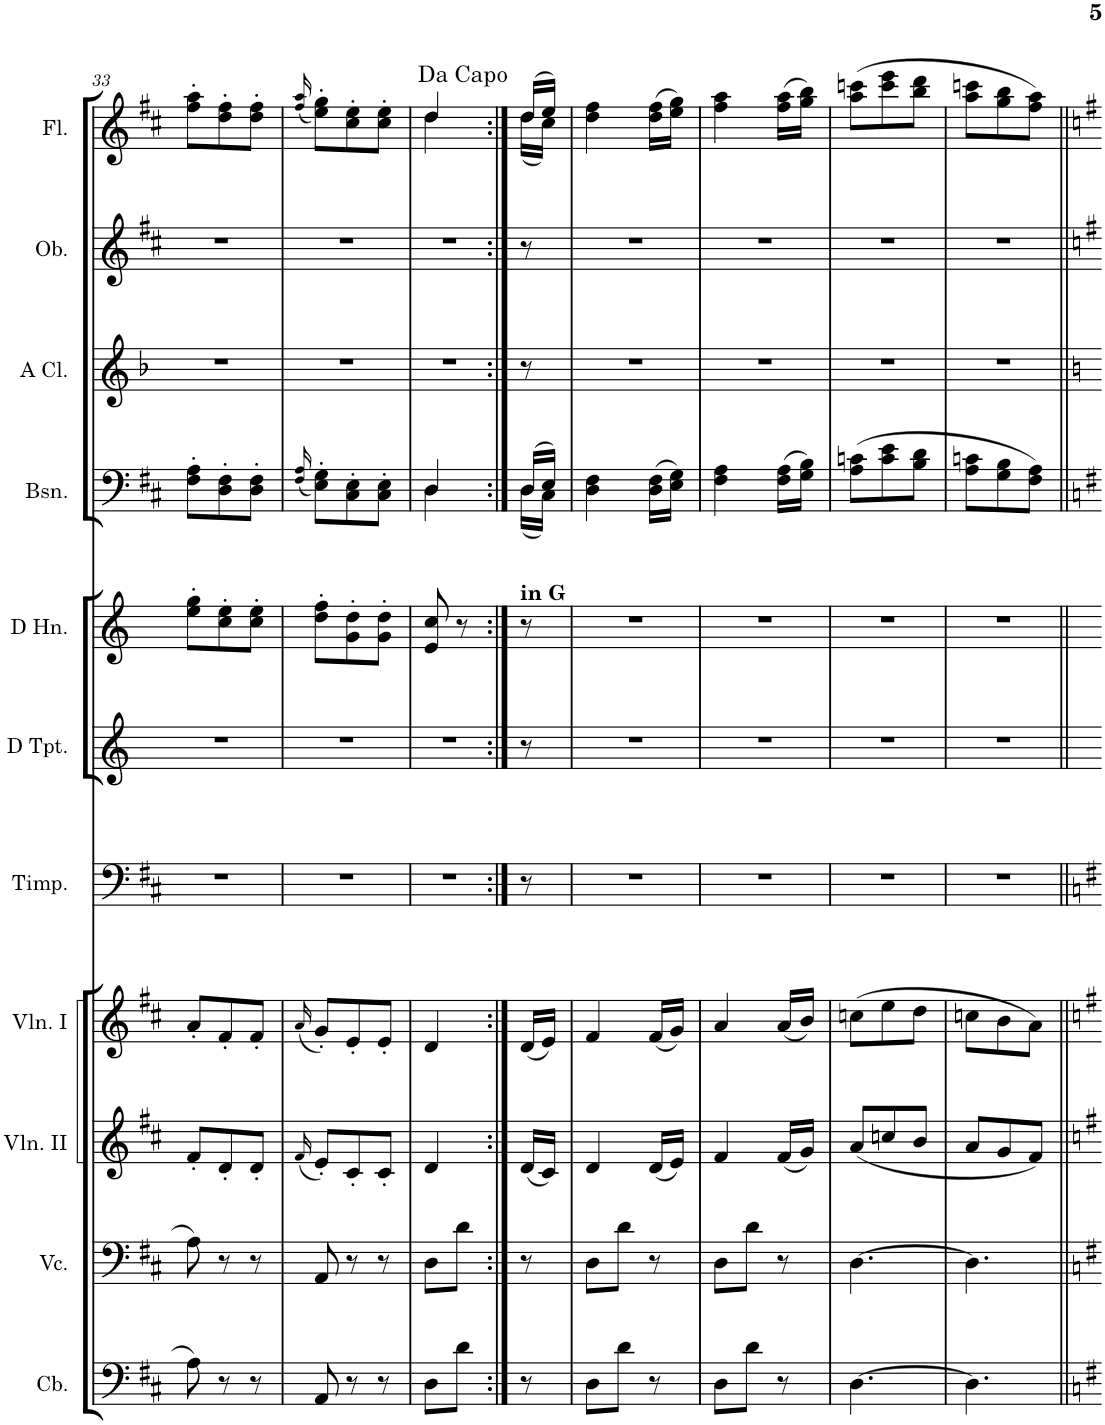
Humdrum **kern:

**kern	**kern	**kern	**kern	**kern	**kern	**kern	**kern	**kern	**kern	**kern	**kern
*part12	*part11	*part10	*part9	*part8	*part7	*part6	*part5	*part4	*part3	*part2	*part1
*staff12	*staff11	*staff10	*staff9	*staff8	*staff7	*staff6	*staff5	*staff4	*staff3	*staff2	*staff1
*I"Contrabasses	*I"Violoncellos	*I"Violins II	*I"Violins I	*I"Timpani	*I"Trumpets in D	*I"Horns in D	*I"Bassoons	*I"Clarinets in A	*I"Oboes	*I"Flutes	*I"Piccolo
*I'Cb.	*I'Vc.	*I'Vln. II	*I'Vln. I	*I'Timp.	*	*	*I'Bsn.	*	*I'Ob.	*I'Fl.	*I'Picc.
!!LO:PB:g=z
*clefF4	*clefF4	*clefG2	*clefG2	*clefF4	*clefG2	*clefG2	*clefF4	*clefG2	*clefG2	*clefG2	*clefG2
*Trd7c12	*	*	*	*	*Trd-1c-2	*Trd6c10	*	*Trd2c3	*	*	*Trd-7c-12
*k[f#c#]	*k[f#c#]	*k[f#c#]	*k[f#c#]	*k[f#c#]	*k[]	*k[]	*k[f#c#]	*k[b-]	*k[f#c#]	*k[f#c#]	*k[f#c#]
*M3/8	*M3/8	*M3/8	*M3/8	*M3/8	*M3/8	*M3/8	*M3/8	*M3/8	*M3/8	*M3/8	*M3/8
=33	=33	=33	=33	=33	=33	=33	=33	=33	=33	=33	=33
8A\	8A\	8f#'/L	8a'/L	4.r	4.r	8ee\' 8gg\'L	8F#\' 8A\'L	4.r	4.r	8ff#\' 8aa\'L	4.r
8r	8r	8d'/	8f#'/	.	.	8cc\' 8ee\'	8D\' 8F#\'	.	.	8dd\' 8ff#\'	.
8r	8r	8d'/J	8f#'/J	.	.	8cc\' 8ee\'J	8D\' 8F#\'J	.	.	8dd\' 8ff#\'J	.
=34	=34	=34	=34	=34	=34	=34	=34	=34	=34	=34	=34
.	.	(16qf#/	(16qa/	.	.	.	(16qF#/ 16qA/	.	.	(16qff#/ 16qaa/	.
8AA/	8AA/	8e'/L)	8g'/L)	4.r	4.r	8dd\' 8ff\'L	8E\' 8G\'L)	4.r	4.r	8ee\' 8gg\'L)	4.r
8r	8r	8c#'/	8e'/	.	.	8g\' 8dd\'	8C#\' 8E\'	.	.	8cc#\' 8ee\'	.
8r	8r	8c#'/J	8e'/J	.	.	8g\' 8dd\'J	8C#\' 8E\'J	.	.	8cc#\' 8ee\'J	.
=35	=35	=35	=35	=35	=35	=35	=35	=35	=35	=35	=35
*	*	*	*	*	*	*	*^	*	*	*^	*
8D\L	8D\L	4d/	4d/	4.r	4.r	8e/ 8cc/	4D/	4D\	4.r	4.r	4dd/	4dd\	4.r
8d\J	8d\J	.	.	.	.	8r	.	.	.	.	.	.	.
8ryy	8ryy	8ryy	8ryy	.	.	8ryy	8ryy	8ryy	.	.	8ryy	8ryy	.
=36:|!	=36:|!	=36:|!	=36:|!	=36:|!	=36:|!	=36:|!	=36:|!	=36:|!	=36:|!	=36:|!	=36:|!	=36:|!	=36:|!
*	*	*	*	*	*	*k[]	*	*	*	*	*	*	*
!	!	!	!	!	!	!LO:TX:a:B:t=in G	!	!	!	!	!	!	!
8r	8r	(16d/LL	(16d/LL	8r	8r	8r	(16D/LL	(16D\LL	8r	8r	(16dd/LL	(16dd\LL	4.r
.	.	16c#/JJ)	16e/JJ)	.	.	.	16E/JJ)	16C#\JJ)	.	.	16ee/JJ)	16cc#\JJ)	.
4ryy	4ryy	4ryy	4ryy	4ryy	4ryy	4ryy	4ryy	4ryy	4ryy	4ryy	4ryy	4ryy	.
*	*	*	*	*	*	*	*v	*v	*	*	*v	*v	*
=37	=37	=37	=37	=37	=37	=37	=37	=37	=37	=37	=37
8D\L	8D\L	4d/	4f#/	4.r	4.r	4.r	4D\ 4F#\	4.r	4.r	4dd\ 4ff#\	4.r
8d\J	8d\J	.	.	.	.	.	.	.	.	.	.
8r	8r	(16d/LL	(16f#/LL	.	.	.	(16D\ 16F#\LL	.	.	(16dd\ 16ff#\LL	.
.	.	16e/JJ)	16g/JJ)	.	.	.	16E\ 16G\JJ)	.	.	16ee\ 16gg\JJ)	.
=38	=38	=38	=38	=38	=38	=38	=38	=38	=38	=38	=38
8D\L	8D\L	4f#/	4a/	4.r	4.r	4.r	4F#\ 4A\	4.r	4.r	4ff#\ 4aa\	4.r
8d\J	8d\J	.	.	.	.	.	.	.	.	.	.
8r	8r	(16f#/LL	(16a/LL	.	.	.	(16F#\ 16A\LL	.	.	(16ff#\ 16aa\LL	.
.	.	16g/JJ)	16b/JJ)	.	.	.	16G\ 16B\JJ)	.	.	16gg\ 16bb\JJ)	.
=39	=39	=39	=39	=39	=39	=39	=39	=39	=39	=39	=39
[4.D\	[4.D\	(8a/L	(8ccn\L	4.r	4.r	4.r	(8A\ 8cn\L	4.r	4.r	(8aa\ 8cccn\L	4.r
.	.	8ccn/	8ee\	.	.	.	8c\ 8e\	.	.	8ccc\ 8eee\	.
.	.	8b/J	8dd\J	.	.	.	8B\ 8d\J	.	.	8bb\ 8ddd\J	.
=40	=40	=40	=40	=40	=40	=40	=40	=40	=40	=40	=40
*	*	*	*	*	*	*k[]	*	*	*	*	*
4.D\]	4.D\]	8a/L	8ccn\L	4.r	4.r	4.r	8A\ 8cn\L	4.r	4.r	8aa\ 8cccn\L	4.r
.	.	8g/	8b\	.	.	.	8G\ 8B\	.	.	8gg\ 8bb\	.
.	.	8f#/J)	8a\J)	.	.	.	8F#\ 8A\J)	.	.	8ff#\ 8aa\J)	.
=||	=||	=||	=||	=||	=||	=||	=||	=||	=||	=||	=||
*-	*-	*-	*-	*-	*-	*-	*-	*-	*-	*-	*-
